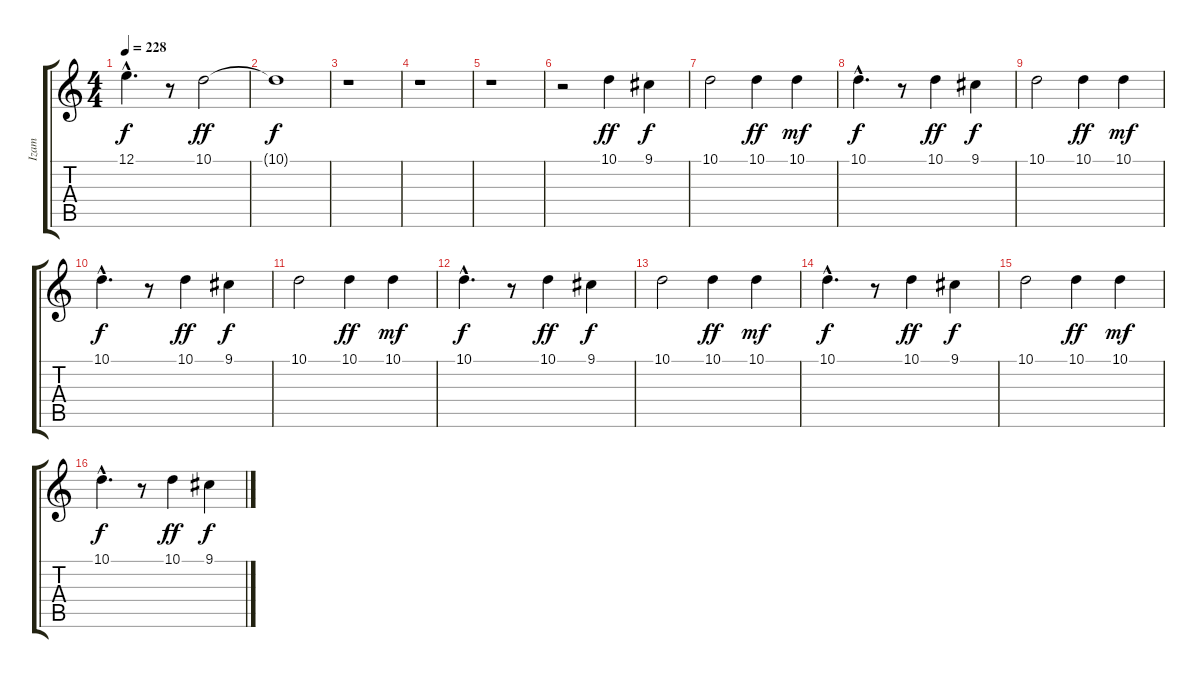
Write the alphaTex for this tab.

\track ("Izam" "Izam") {instrument oboe}
\staff {score tabs}
\tuning (E4 B3 G3 D3 A2 E2) {hide}
\ts (4 4)
\tempo 228
\clef g2
\ks c
12.1{hac}.4{d dy f} r.8 10.1.2{dy ff} |
10.1{t}.1{dy f} |
r.1 |
r.1 |
r.1 |
r.2 10.1.4{dy ff} 9.1.4{dy f} |
10.1.2 10.1.4{dy ff} 10.1.4{dy mf} |
10.1{hac}.4{d dy f} r.8 10.1.4{dy ff} 9.1.4{dy f} |
10.1.2 10.1.4{dy ff} 10.1.4{dy mf} |
10.1{hac}.4{d dy f} r.8 10.1.4{dy ff} 9.1.4{dy f} |
10.1.2 10.1.4{dy ff} 10.1.4{dy mf} |
10.1{hac}.4{d dy f} r.8 10.1.4{dy ff} 9.1.4{dy f} |
10.1.2 10.1.4{dy ff} 10.1.4{dy mf} |
10.1{hac}.4{d dy f} r.8 10.1.4{dy ff} 9.1.4{dy f} |
10.1.2 10.1.4{dy ff} 10.1.4{dy mf} |
10.1{hac}.4{d dy f} r.8 10.1.4{dy ff} 9.1.4{dy f}
